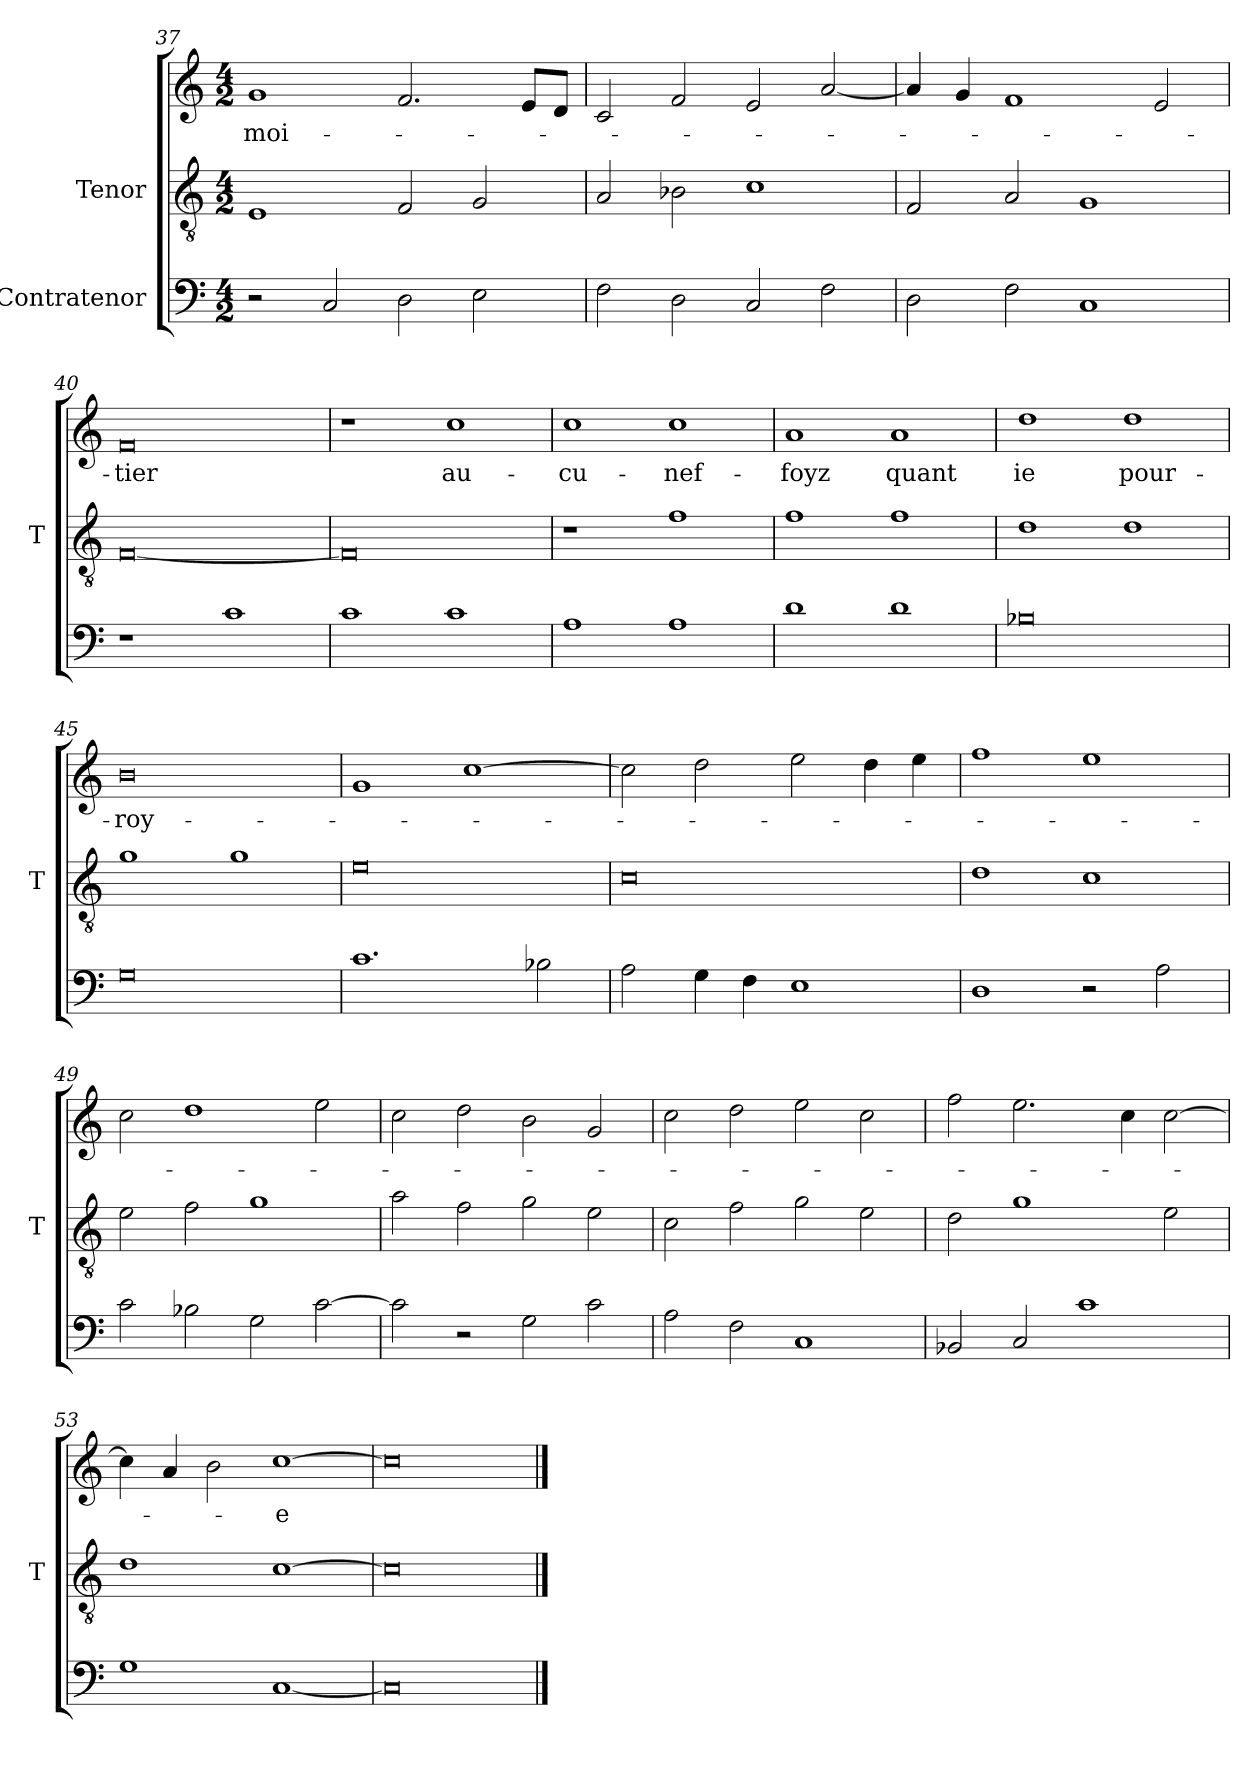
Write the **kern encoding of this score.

**kern	**kern	**kern	**text
*part3	*part2	*part1	*part1
*staff3	*staff2	*staff1	*staff1
*I"Contratenor	*I"Tenor	*	*
*	*I'T	*	*
*clefF4	*clefGv2	*clefG2	*
*M4/2	*M4/2	*M4/2	*
=37	=37	=37	=37
2r	1E	1g	moi-
2C	.	.	.
2D	2F	2.f	.
2E	2G	.	.
.	.	8e/L	.
.	.	8d/J	.
=38	=38	=38	=38
2F	2A	2c	.
2D	2B-X	2f	.
2C	1c	2e	.
2F	.	[2a	.
=39	=39	=39	=39
2D	2F	4a]	.
.	.	4g	.
2F	2A	1f	.
1C	1G	.	.
.	.	2e	.
=40	=40	=40	=40
1r	[0F	0f	-tier
1c	.	.	.
=41	=41	=41	=41
1c	0F]	1r	.
1c	.	1cc	au-
=42	=42	=42	=42
1A	1r	1cc	-cu-
1A	1f	1cc	-nef-
=43	=43	=43	=43
1d	1f	1a	-foyz
1d	1f	1a	-quant
=44	=44	=44	=44
0B-X	1d	1dd	-ie
.	1d	1dd	pour-
=45	=45	=45	=45
0G	1g	0b	-roy-
.	1g	.	.
=46	=46	=46	=46
1.c	0e	1g	.
.	.	[1cc	.
2B-X	.	.	.
=47	=47	=47	=47
2A	0c	2cc]	.
4G	.	2dd	.
4F	.	.	.
1E	.	2ee	.
.	.	4dd	.
.	.	4ee	.
=48	=48	=48	=48
1D	1d	1ff	.
2r	1c	1ee	.
2A	.	.	.
=49	=49	=49	=49
2c	2e	2cc	.
2B-X	2f	1dd	.
2G	1g	.	.
[2c	.	2ee	.
=50	=50	=50	=50
2c]	2a	2cc	.
2r	2f	2dd	.
2G	2g	2b	.
2c	2e	2g	.
=51	=51	=51	=51
2A	2c	2cc	.
2F	2f	2dd	.
1C	2g	2ee	.
.	2e	2cc	.
=52	=52	=52	=52
2BB-X	2d	2ff	.
2C	1g	2.ee	.
1c	.	.	.
.	.	4cc	.
.	2e	[2cc	.
=53	=53	=53	=53
1G	1d	4cc]	.
.	.	4a	.
.	.	2b	.
[1C	[1c	[1cc	-e
=54	=54	=54	=54
0C]	0c]	0cc]	.
==	==	==	==
*-	*-	*-	*-
